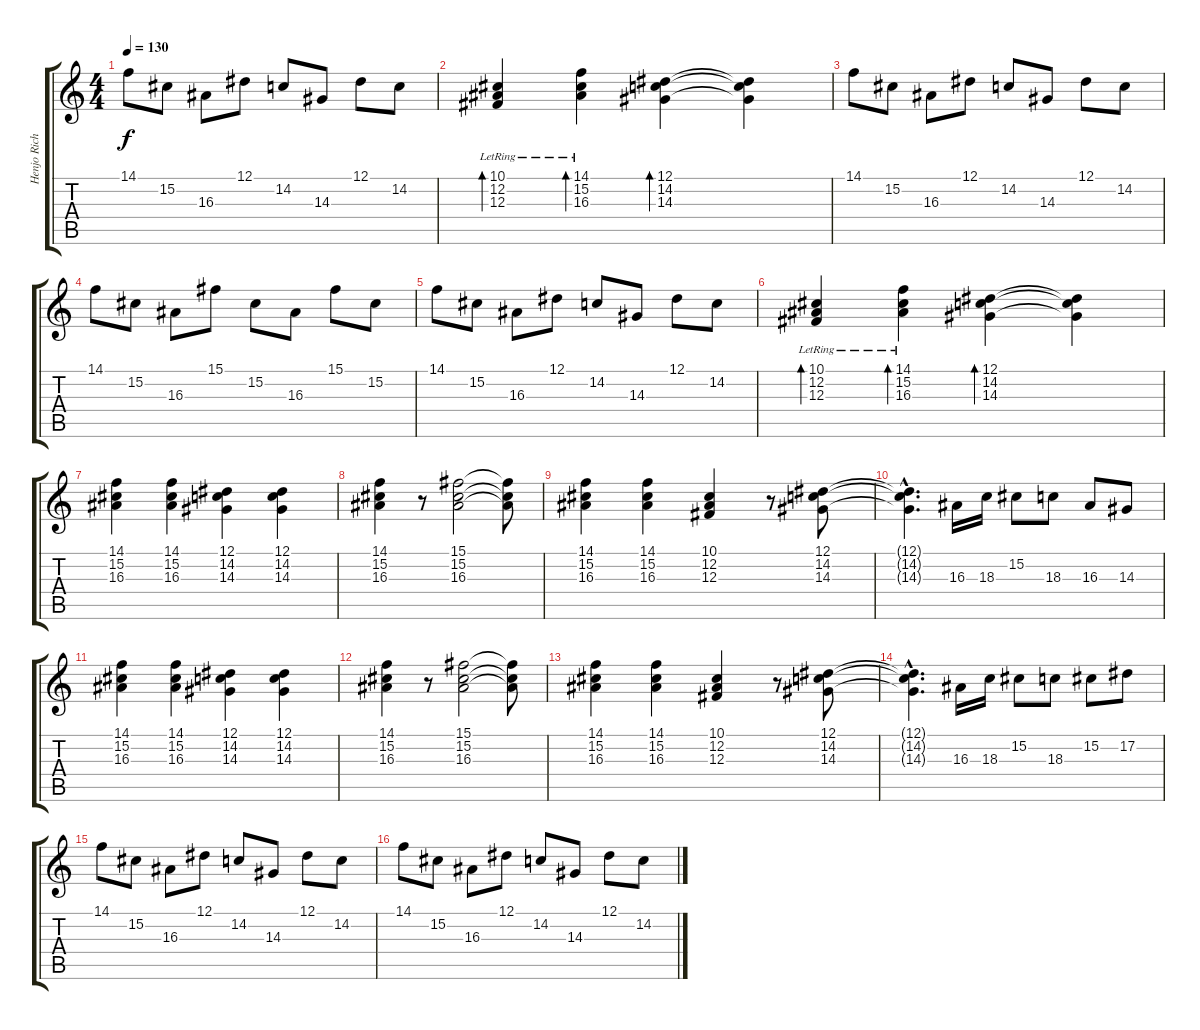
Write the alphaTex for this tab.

\track ("Henjo Richter (keyboards)" "Henjo Rich") {instrument fx7echoes}
\staff {score tabs}
\tuning (Eb4 Bb3 Gb3 Db3 Ab2 Eb2) {hide}
\ts (4 4)
\tempo 130
\clef g2
\ks c
14.1.8{dy f} 15.2.8 16.3.8 12.1.8 14.2.8 14.3.8 12.1.8 14.2.8 |
(10.1{lr} 12.2{lr} 12.3{lr}).4{bd 120} (14.1{lr} 15.2{lr} 16.3{lr}).4{bd 120} (12.1 14.2 14.3).4{bd 120} (12.1{t} 14.2{t} 14.3{t}).4 |
14.1.8 15.2.8 16.3.8 12.1.8 14.2.8 14.3.8 12.1.8 14.2.8 |
14.1.8 15.2.8 16.3.8 15.1.8 15.2.8 16.3.8 15.1.8 15.2.8 |
14.1.8 15.2.8 16.3.8 12.1.8 14.2.8 14.3.8 12.1.8 14.2.8 |
(10.1{lr} 12.2{lr} 12.3{lr}).4{bd 120} (14.1{lr} 15.2{lr} 16.3{lr}).4{bd 120} (12.1 14.2 14.3).4{bd 120} (12.1{t} 14.2{t} 14.3{t}).4 |
(14.1 15.2 16.3).4 (14.1 15.2 16.3).4 (12.1 14.2 14.3).4 (12.1 14.2 14.3).4 |
(14.1 15.2 16.3).4 r.8 (15.1 15.2 16.3).2 (15.1{t} 15.2{t} 16.3{t}).8 |
(14.1 15.2 16.3).4 (14.1 15.2 16.3).4 (10.1 12.2 12.3).4 r.8 (12.1 14.2 14.3).8 |
(12.1{hac t} 14.2{hac t} 14.3{hac t}).4{d} 16.3.16 18.3.16 15.2.8 18.3.8 16.3.8 14.3.8 |
(14.1 15.2 16.3).4 (14.1 15.2 16.3).4 (12.1 14.2 14.3).4 (12.1 14.2 14.3).4 |
(14.1 15.2 16.3).4 r.8 (15.1 15.2 16.3).2 (15.1{t} 15.2{t} 16.3{t}).8 |
(14.1 15.2 16.3).4 (14.1 15.2 16.3).4 (10.1 12.2 12.3).4 r.8 (12.1 14.2 14.3).8 |
(12.1{hac t} 14.2{hac t} 14.3{hac t}).4{d} 16.3.16 18.3.16 15.2.8 18.3.8 15.2.8 17.2.8 |
14.1.8 15.2.8 16.3.8 12.1.8 14.2.8 14.3.8 12.1.8 14.2.8 |
14.1.8 15.2.8 16.3.8 12.1.8 14.2.8 14.3.8 12.1.8 14.2.8
